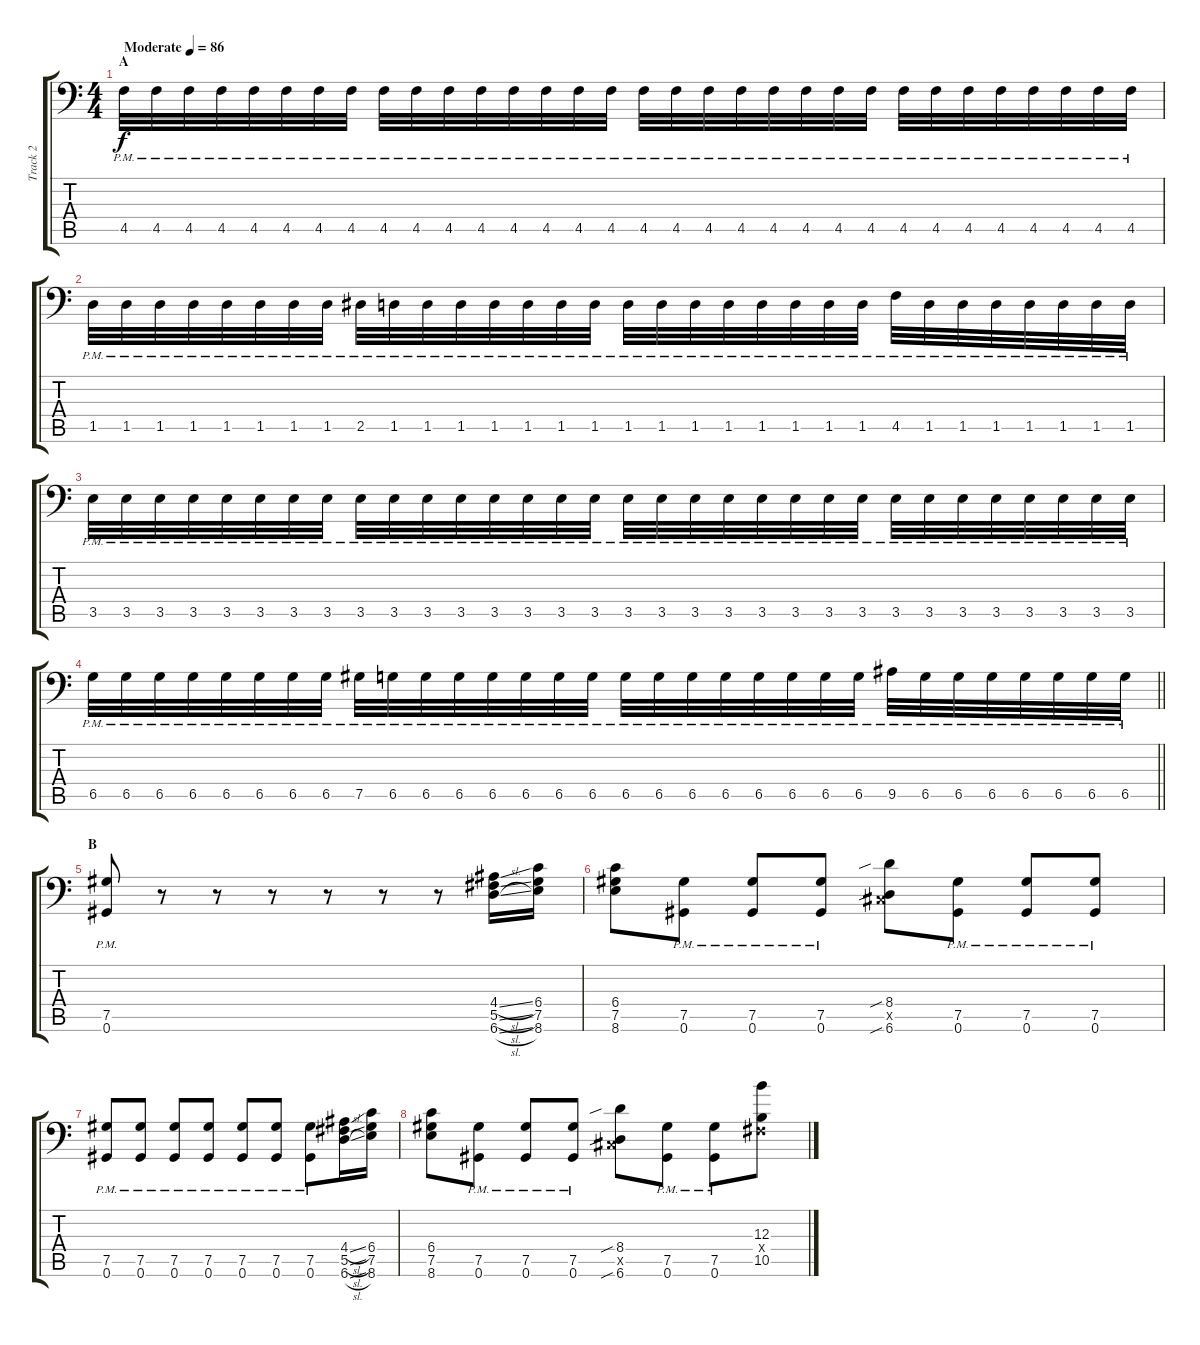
\track ("Track 2" "Track 2") {instrument distortionguitar}
\staff {score tabs}
\tuning (Ab3 Eb3 B2 Gb2 Db2 Ab1) {hide}
\ts (4 4)
\section ("" "A")
\tempo (86 "Moderate")
\clef f4
\ks c
4.5{pm}.32{dy f instrument distortionguitar} 4.5{pm}.32 4.5{pm}.32 4.5{pm}.32 4.5{pm}.32 4.5{pm}.32 4.5{pm}.32 4.5{pm}.32 4.5{pm}.32 4.5{pm}.32 4.5{pm}.32 4.5{pm}.32 4.5{pm}.32 4.5{pm}.32 4.5{pm}.32 4.5{pm}.32 4.5{pm}.32 4.5{pm}.32 4.5{pm}.32 4.5{pm}.32 4.5{pm}.32 4.5{pm}.32 4.5{pm}.32 4.5{pm}.32 4.5{pm}.32 4.5{pm}.32 4.5{pm}.32 4.5{pm}.32 4.5{pm}.32 4.5{pm}.32 4.5{pm}.32 4.5{pm}.32 |
1.5{pm}.32 1.5{pm}.32 1.5{pm}.32 1.5{pm}.32 1.5{pm}.32 1.5{pm}.32 1.5{pm}.32 1.5{pm}.32 2.5{pm}.32 1.5{pm}.32 1.5{pm}.32 1.5{pm}.32 1.5{pm}.32 1.5{pm}.32 1.5{pm}.32 1.5{pm}.32 1.5{pm}.32 1.5{pm}.32 1.5{pm}.32 1.5{pm}.32 1.5{pm}.32 1.5{pm}.32 1.5{pm}.32 1.5{pm}.32 4.5{pm}.32 1.5{pm}.32 1.5{pm}.32 1.5{pm}.32 1.5{pm}.32 1.5{pm}.32 1.5{pm}.32 1.5{pm}.32 |
3.5{pm}.32 3.5{pm}.32 3.5{pm}.32 3.5{pm}.32 3.5{pm}.32 3.5{pm}.32 3.5{pm}.32 3.5{pm}.32 3.5{pm}.32 3.5{pm}.32 3.5{pm}.32 3.5{pm}.32 3.5{pm}.32 3.5{pm}.32 3.5{pm}.32 3.5{pm}.32 3.5{pm}.32 3.5{pm}.32 3.5{pm}.32 3.5{pm}.32 3.5{pm}.32 3.5{pm}.32 3.5{pm}.32 3.5{pm}.32 3.5{pm}.32 3.5{pm}.32 3.5{pm}.32 3.5{pm}.32 3.5{pm}.32 3.5{pm}.32 3.5{pm}.32 3.5{pm}.32 |
\barLineRight lightlight
6.5{pm}.32 6.5{pm}.32 6.5{pm}.32 6.5{pm}.32 6.5{pm}.32 6.5{pm}.32 6.5{pm}.32 6.5{pm}.32 7.5{pm}.32 6.5{pm}.32 6.5{pm}.32 6.5{pm}.32 6.5{pm}.32 6.5{pm}.32 6.5{pm}.32 6.5{pm}.32 6.5{pm}.32 6.5{pm}.32 6.5{pm}.32 6.5{pm}.32 6.5{pm}.32 6.5{pm}.32 6.5{pm}.32 6.5{pm}.32 9.5{pm}.32 6.5{pm}.32 6.5{pm}.32 6.5{pm}.32 6.5{pm}.32 6.5{pm}.32 6.5{pm}.32 6.5{pm}.32 |
\section ("" "B")
(7.5{pm} 0.6{pm}).8 r.8 r.8 r.8 r.8 r.8 r.8 (4.4{sl} 5.5{sl} 6.6{sl}).16 (6.4 7.5 8.6).16 |
(6.4 7.5 8.6).8 (7.5{pm} 0.6{pm}).8 (7.5{pm} 0.6{pm}).8 (7.5{pm} 0.6{pm}).8 (8.4{sib} 0.5{x} 6.6{sib}).8 (7.5{pm} 0.6{pm}).8 (7.5{pm} 0.6{pm}).8 (7.5{pm} 0.6{pm}).8 |
(7.5{pm} 0.6{pm}).8 (7.5{pm} 0.6{pm}).8 (7.5{pm} 0.6{pm}).8 (7.5{pm} 0.6{pm}).8 (7.5{pm} 0.6{pm}).8 (7.5{pm} 0.6{pm}).8 (7.5{pm} 0.6{pm}).8 (4.4{sl} 5.5{sl} 6.6{sl}).16 (6.4 7.5 8.6).16 |
(6.4 7.5 8.6).8 (7.5{pm} 0.6{pm}).8 (7.5{pm} 0.6{pm}).8 (7.5{pm} 0.6{pm}).8 (8.4{sib} 0.5{x} 6.6{sib}).8 (7.5{pm} 0.6{pm}).8 (7.5{pm} 0.6{pm}).8 (12.3 0.4{x} 10.5).8
